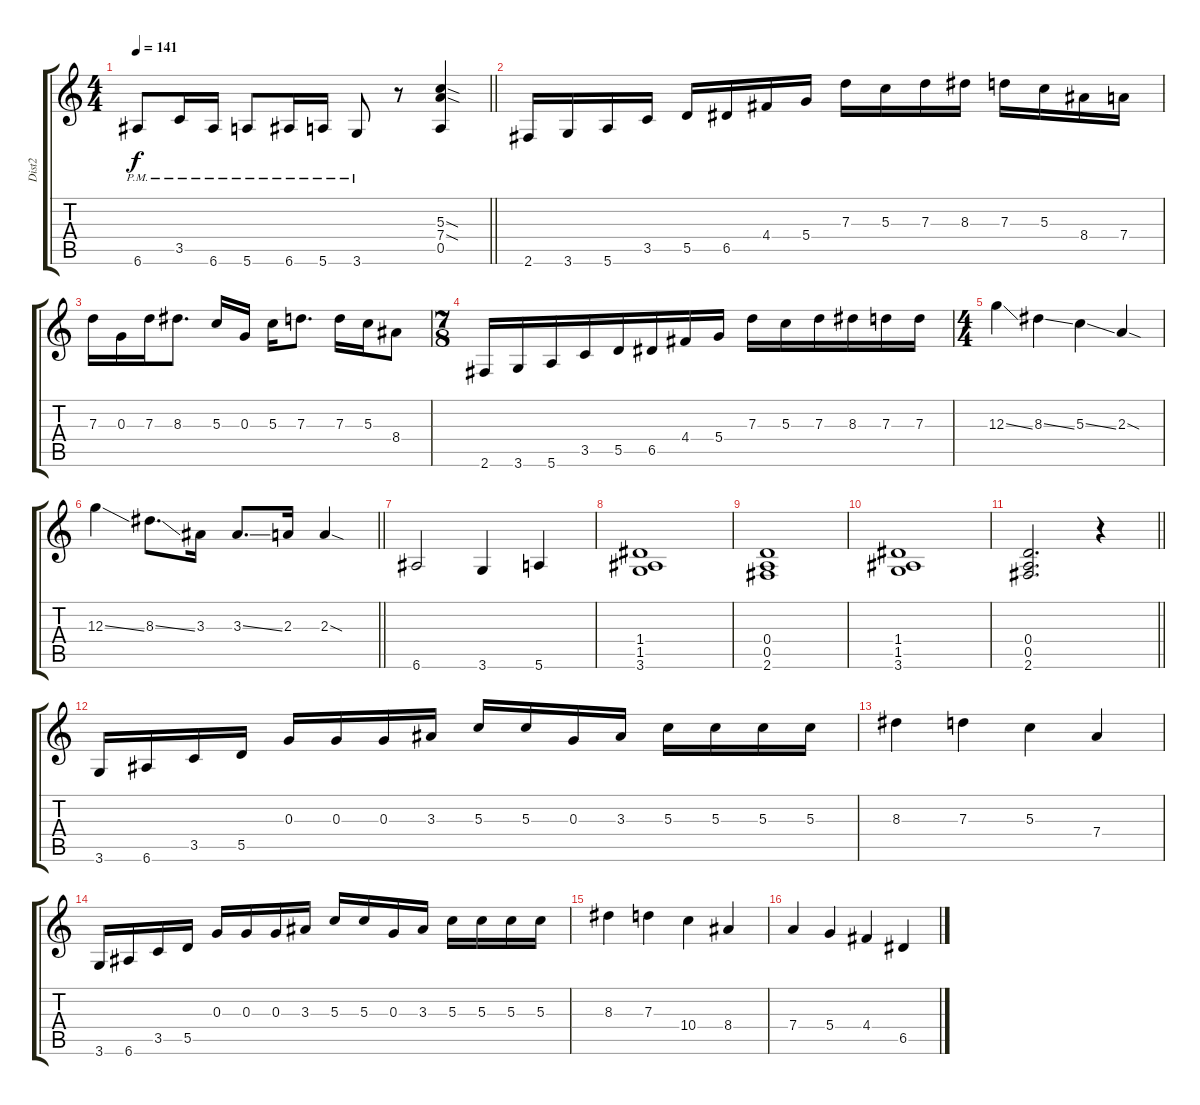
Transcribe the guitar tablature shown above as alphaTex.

\track ("Dist2" "Dist2") {instrument distortionguitar}
\staff {score tabs}
\tuning (E4 B3 G3 D3 A2 E2) {hide}
\ts (4 4)
\tempo 141
\clef g2
\barLineRight lightlight
\ks c
6.6{pm}.8{dy f} 3.5{pm}.16 6.6{pm}.16 5.6{pm}.8 6.6{pm}.16 5.6{pm}.16 3.6{pm}.8 r.8 (5.3{sod} 7.4{sod} 0.5).4 |
\section ("" "")
2.6.16 3.6.16 5.6.16 3.5.16 5.5.16 6.5.16 4.4.16 5.4.16 7.3.16 5.3.16 7.3.16 8.3.16 7.3.16 5.3.16 8.4.16 7.4.16 |
7.3.16 0.3.16 7.3.16 8.3.8{d} 5.3.16 0.3.16 5.3.16 7.3.8{d} 7.3.16 5.3.16 8.4.8 |
\ts (7 8)
2.6.16 3.6.16 5.6.16 3.5.16 5.5.16 6.5.16 4.4.16 5.4.16 7.3.16 5.3.16 7.3.16 8.3.16 7.3.16 7.3.16 |
\ts (4 4)
12.3{ss}.4 8.3{ss}.4 5.3{ss}.4 2.3{sod}.4 |
\barLineRight lightlight
12.3{ss}.4 8.3{ss}.8{d} 3.3.16 3.3{ss}.8{d} 2.3.16 2.3{sod}.4 |
\section ("" "")
6.6.2 3.6.4 5.6.4 |
(1.4 1.5 3.6).1 |
(0.4 0.5 2.6).1 |
(1.4 1.5 3.6).1 |
\barLineRight lightlight
(0.4 0.5 2.6).2{d} r.4 |
3.6.16 6.6.16 3.5.16 5.5.16 0.3.16 0.3.16 0.3.16 3.3.16 5.3.16 5.3.16 0.3.16 3.3.16 5.3.16 5.3.16 5.3.16 5.3.16 |
8.3.4 7.3.4 5.3.4 7.4.4 |
3.6.16 6.6.16 3.5.16 5.5.16 0.3.16 0.3.16 0.3.16 3.3.16 5.3.16 5.3.16 0.3.16 3.3.16 5.3.16 5.3.16 5.3.16 5.3.16 |
8.3.4 7.3.4 10.4.4 8.4.4 |
7.4.4 5.4.4 4.4.4 6.5.4
